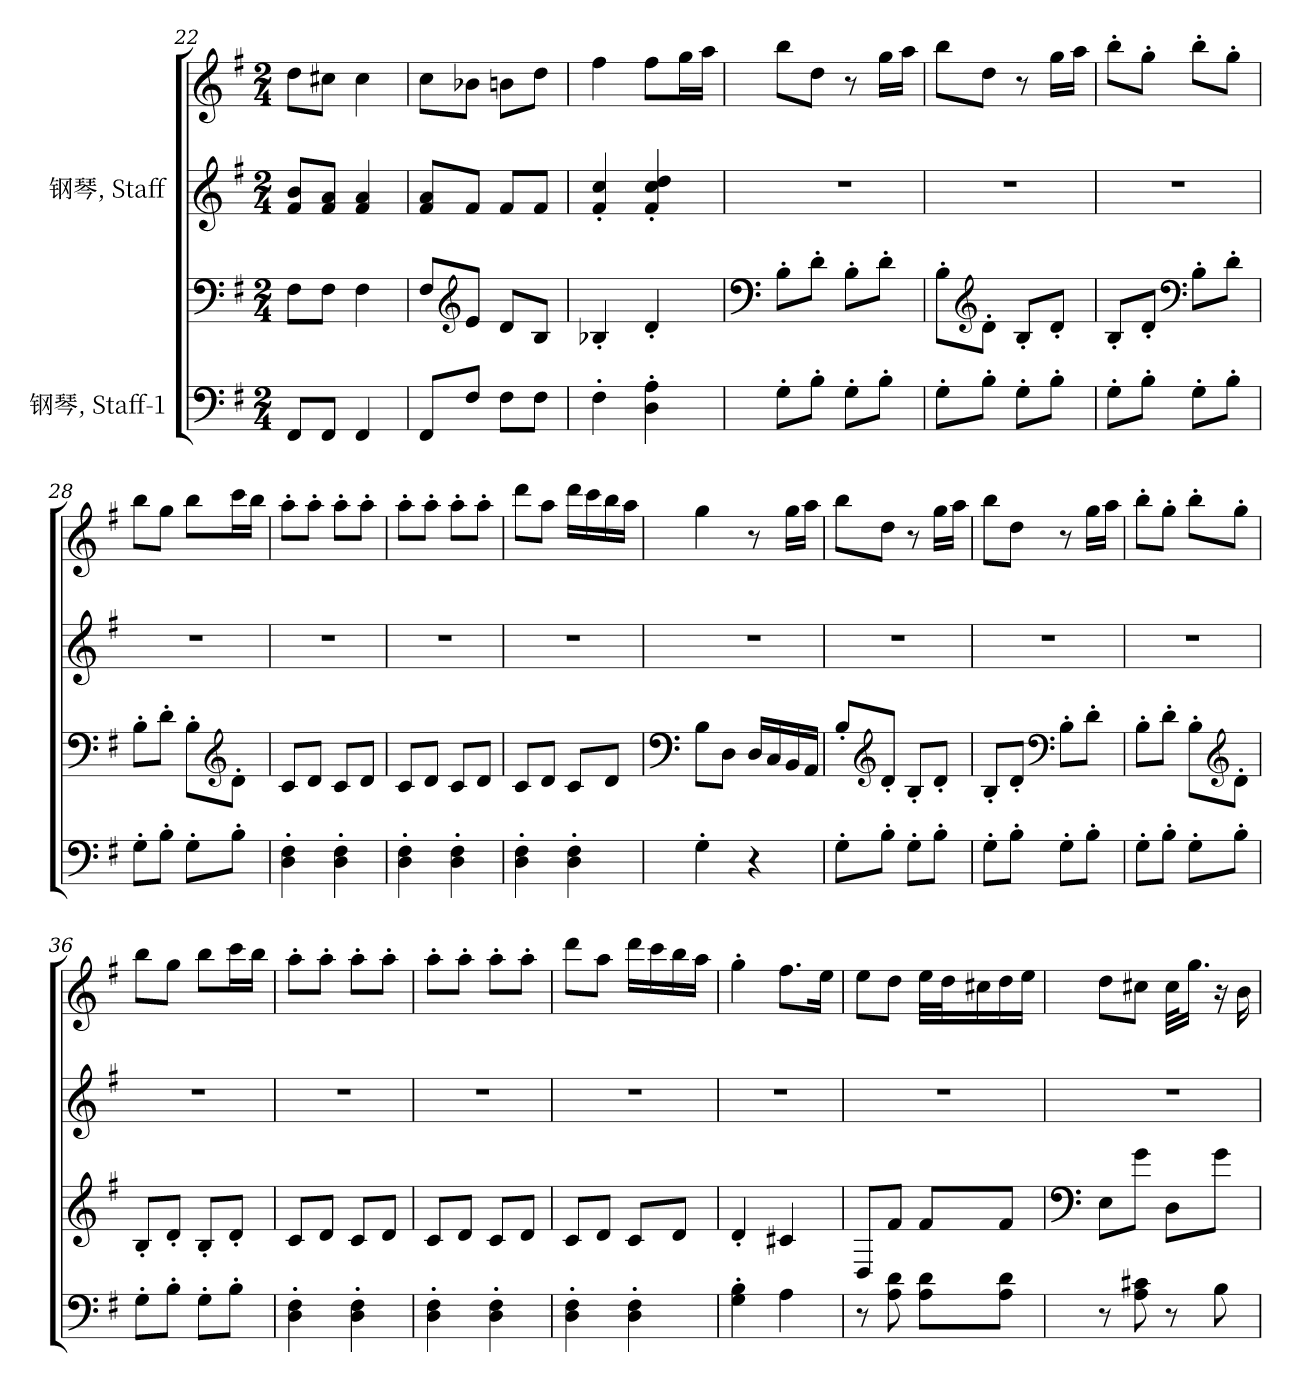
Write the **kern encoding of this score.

**kern	**kern	**kern	**kern
*part2	*part2	*part1	*part1
*staff4	*staff3	*staff2	*staff1
*I"钢琴, Staff-1	*	*I"钢琴, Staff	*
*clefF4	*clefF4	*clefG2	*clefG2
*k[f#]	*k[f#]	*k[f#]	*k[f#]
*M2/4	*M2/4	*M2/4	*M2/4
=22	=22	=22	=22
8FF#/L	8F#\L	8f#/ 8b/L	8dd\L
8FF#/J	8F#\J	8f#/ 8a/J	8cc#X\J
4FF#/	4F#\	4f#/ 4a/	4cc#\
=23	=23	=23	=23
8FF#/L	8F#/L	8f#/ 8a/L	8cc\L
*	*clefG2	*	*
8F#/J	8e/J	8f#/J	8b-X\J
8F#\L	8d/L	8f#/L	8bn\L
8F#\J	8B/J	8f#/J	8dd\J
!!LO:LB:g=z
=24	=24	=24	=24
4F#'\	4B-X'/	4f#/' 4cc/'	4ff#\
4D\' 4A\'	4d'/	4f#/' 4cc/' 4dd/'	8ff#\L
.	.	.	16gg\L
.	.	.	16aa\JJ
=25	=25	=25	=25
*	*clefF4	*	*
8G'\L	8B'\L	2r	8bb\L
8B'\J	8d'\J	.	8dd\J
8G'\L	8B'\L	.	8r
8B'\J	8d'\J	.	16gg\LL
.	.	.	16aa\JJ
=26	=26	=26	=26
8G'\L	8B'\L	2r	8bb\L
*	*clefG2	*	*
8B'\J	8d'\J	.	8dd\J
8G'\L	8B'/L	.	8r
8B'\J	8d'/J	.	16gg\LL
.	.	.	16aa\JJ
=27	=27	=27	=27
8G'\L	8B'/L	2r	8bb'\L
8B'\J	8d'/J	.	8gg'\J
*	*clefF4	*	*
8G'\L	8B'\L	.	8bb'\L
8B'\J	8d'\J	.	8gg'\J
=28	=28	=28	=28
8G'\L	8B'\L	2r	8bb\L
8B'\J	8d'\J	.	8gg\J
8G'\L	8B'\L	.	8bb\L
*	*clefG2	*	*
8B'\J	8d'\J	.	16ccc\L
.	.	.	16bb\JJ
=29	=29	=29	=29
4D\' 4F#\'	8c/L	2r	8aa'\L
.	8d/J	.	8aa'\J
4D\' 4F#\'	8c/L	.	8aa'\L
.	8d/J	.	8aa'\J
!!LO:LB:g=z
=30	=30	=30	=30
4D\' 4F#\'	8c/L	2r	8aa'\L
.	8d/J	.	8aa'\J
4D\' 4F#\'	8c/L	.	8aa'\L
.	8d/J	.	8aa'\J
=31	=31	=31	=31
4D\' 4F#\'	8c/L	2r	8ddd\L
.	8d/J	.	8aa\J
4D\' 4F#\'	8c/L	.	16ddd\LL
.	.	.	16ccc\
.	8d/J	.	16bb\
.	.	.	16aa\JJ
=32	=32	=32	=32
*	*clefF4	*	*
4G'\	8B\L	2r	4gg\
.	8D\J	.	.
4r	16D/LL	.	8r
.	16C/	.	.
.	16BB/	.	16gg\LL
.	16AA/JJ	.	16aa\JJ
=33	=33	=33	=33
8G'\L	8B'/L	2r	8bb\L
*	*clefG2	*	*
8B'\J	8d'/J	.	8dd\J
8G'\L	8B'/L	.	8r
8B'\J	8d'/J	.	16gg\LL
.	.	.	16aa\JJ
=34	=34	=34	=34
8G'\L	8B'/L	2r	8bb\L
8B'\J	8d'/J	.	8dd\J
*	*clefF4	*	*
8G'\L	8B'\L	.	8r
8B'\J	8d'\J	.	16gg\LL
.	.	.	16aa\JJ
!!LO:PB:g=z
=35	=35	=35	=35
8G'\L	8B'\L	2r	8bb'\L
8B'\J	8d'\J	.	8gg'\J
8G'\L	8B'\L	.	8bb'\L
*	*clefG2	*	*
8B'\J	8d'\J	.	8gg'\J
=36	=36	=36	=36
8G'\L	8B'/L	2r	8bb\L
8B'\J	8d'/J	.	8gg\J
8G'\L	8B'/L	.	8bb\L
8B'\J	8d'/J	.	16ccc\L
.	.	.	16bb\JJ
=37	=37	=37	=37
4D\' 4F#\'	8c/L	2r	8aa'\L
.	8d/J	.	8aa'\J
4D\' 4F#\'	8c/L	.	8aa'\L
.	8d/J	.	8aa'\J
=38	=38	=38	=38
4D\' 4F#\'	8c/L	2r	8aa'\L
.	8d/J	.	8aa'\J
4D\' 4F#\'	8c/L	.	8aa'\L
.	8d/J	.	8aa'\J
=39	=39	=39	=39
4D\' 4F#\'	8c/L	2r	8ddd\L
.	8d/J	.	8aa\J
4D\' 4F#\'	8c/L	.	16ddd\LL
.	.	.	16ccc\
.	8d/J	.	16bb\
.	.	.	16aa\JJ
=40	=40	=40	=40
4G\' 4B\'	4d'/	2r	4gg'\
4A\	4c#X/	.	8.ff#\L
.	.	.	16ee\Jk
!!LO:LB:g=z
=41	=41	=41	=41
*	*	*	*MM160
8r	8D/L	2r	8ee\L
8A\ 8d\	8f#/J	.	8dd\J
8A\ 8d\L	8f#/L	.	32ee\LLL
.	.	.	32dd\J
.	.	.	16cc#X\
8A\ 8d\J	8f#/J	.	16dd\
.	.	.	16ee\JJ
=42	=42	=42	=42
*	*clefF4	*	*
8r	8E\L	2r	8dd\L
8A\ 8c#X\	8g\J	.	8cc#X\J
8r	8D\L	.	32cc#\KLL
.	.	.	16.gg\JJ
8B\	8g\J	.	16r
.	.	.	16b\
=	=	=	=
*-	*-	*-	*-
